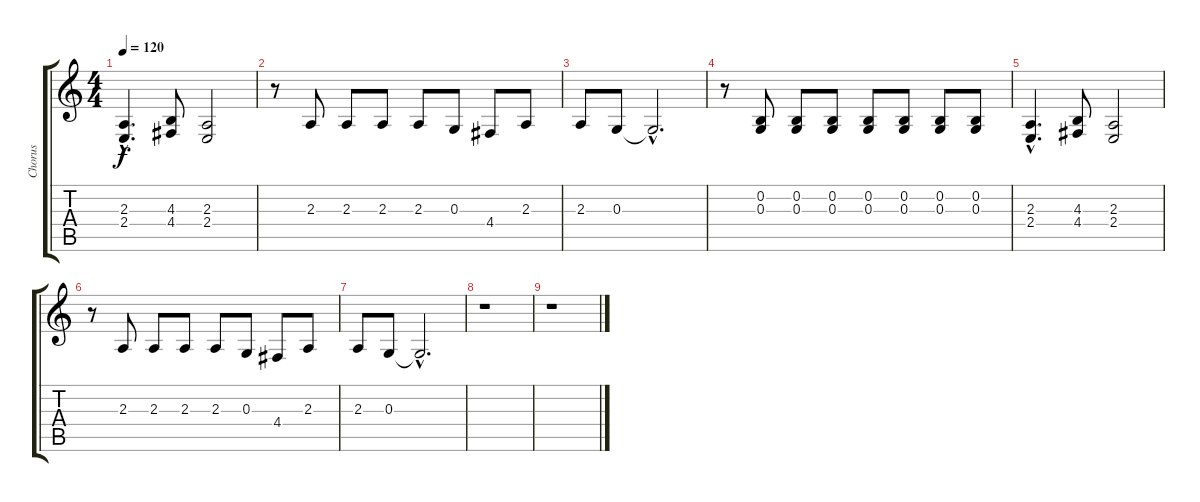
\track ("Chorus" "Chorus") {instrument clarinet}
\staff {score tabs}
\tuning (E4 B3 G3 D3 A2 E2) {hide}
\ts (4 4)
\tempo 120
\clef g2
\ks c
(2.3{hac} 2.4{hac}).4{d dy f} (4.3 4.4).8 (2.3 2.4).2 |
r.8 2.3.8 2.3.8 2.3.8 2.3.8 0.3.8 4.4.8 2.3.8 |
2.3.8 0.3.8 0.3{hac t}.2{d} |
r.8 (0.2 0.3).8 (0.2 0.3).8 (0.2 0.3).8 (0.2 0.3).8 (0.2 0.3).8 (0.2 0.3).8 (0.2 0.3).8 |
(2.3{hac} 2.4{hac}).4{d} (4.3 4.4).8 (2.3 2.4).2 |
r.8 2.3.8 2.3.8 2.3.8 2.3.8 0.3.8 4.4.8 2.3.8 |
2.3.8 0.3.8 0.3{hac t}.2{d} |
r.1 |
r.1
